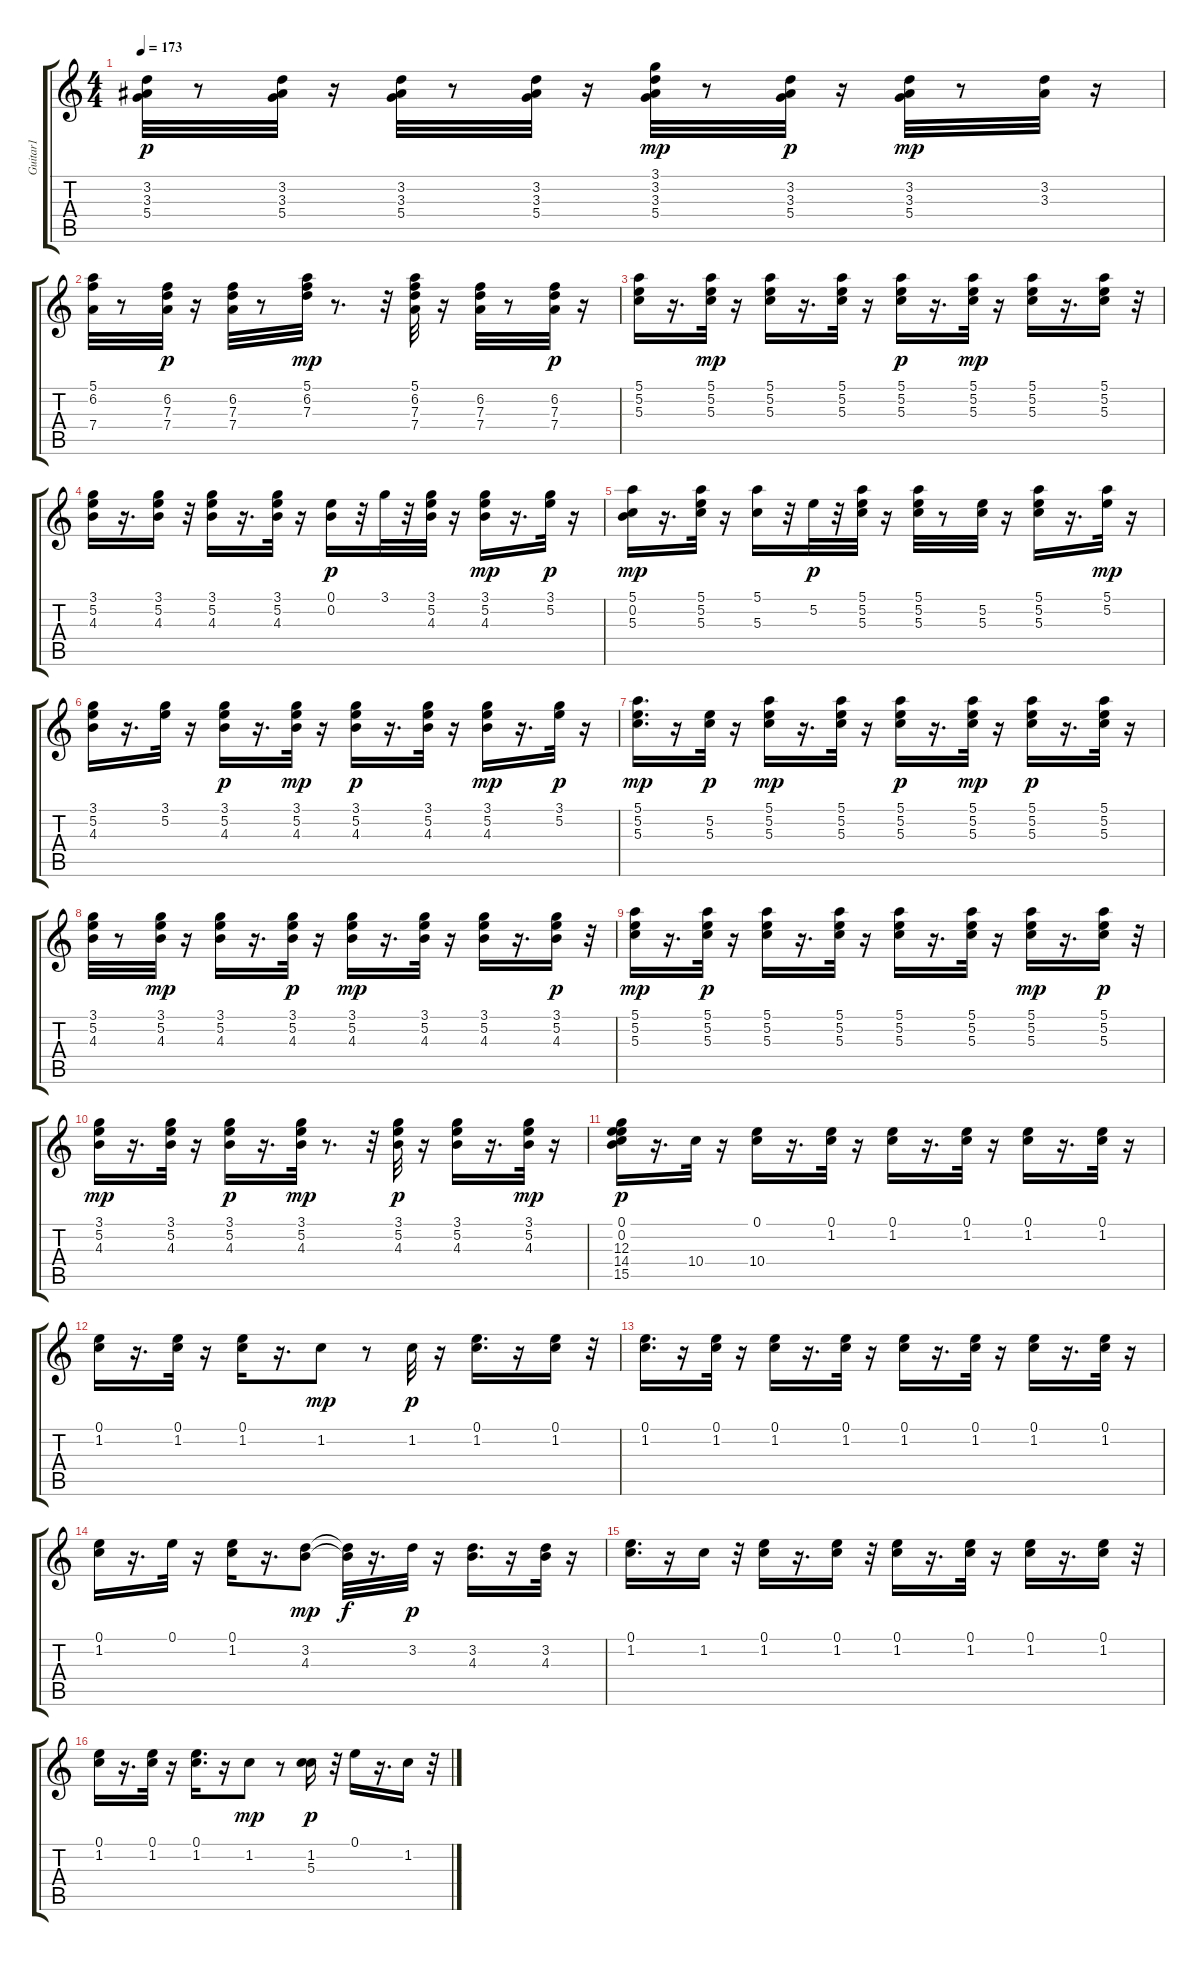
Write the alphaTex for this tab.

\track ("Guitar1" "Guitar1") {instrument electricguitarclean}
\staff {score tabs}
\tuning (E4 B3 G3 D3 A2 E2) {hide}
\ts (4 4)
\tempo 173
\clef g2
\ks c
(3.2 3.3 5.4).32{dy p} r.8 (3.2 3.3 5.4).32 r.16 (3.2 3.3 5.4).32 r.8 (3.2 3.3 5.4).32 r.16 (3.1 3.2 3.3 5.4).32{dy mp} r.8 (3.2 3.3 5.4).32{dy p} r.16 (3.2 3.3 5.4).32{dy mp} r.8 (3.2 3.3).32 r.16 |
(5.1 6.2 7.4).32 r.8 (6.2 7.3 7.4).32{dy p} r.16 (6.2 7.3 7.4).32 r.8 (5.1 6.2 7.3).32{dy mp} r.8{d} r.32 (5.1 6.2 7.3 7.4).32 r.16 (6.2 7.3 7.4).32 r.8 (6.2 7.3 7.4).32{dy p} r.16 |
(5.1 5.2 5.3).16 r.16{d} (5.1 5.2 5.3).32{dy mp} r.16 (5.1 5.2 5.3).16 r.16{d} (5.1 5.2 5.3).32 r.16 (5.1 5.2 5.3).16{dy p} r.16{d} (5.1 5.2 5.3).32{dy mp} r.16 (5.1 5.2 5.3).16 r.16{d} (5.1 5.2 5.3).16 r.32 |
(3.1 5.2 4.3).16 r.16{d} (3.1 5.2 4.3).16 r.32 (3.1 5.2 4.3).16 r.16{d} (3.1 5.2 4.3).32 r.16 (0.1 0.2).16{dy p} r.32 3.1.32 r.32 (3.1 5.2 4.3).32 r.16 (3.1 5.2 4.3).16{dy mp} r.16{d} (3.1 5.2).32{dy p} r.16 |
(5.1 0.2 5.3).16{dy mp} r.16{d} (5.1 5.2 5.3).32 r.16 (5.1 5.3).16 r.32 5.2.32{dy p} r.32 (5.1 5.2 5.3).32 r.16 (5.1 5.2 5.3).32 r.8 (5.2 5.3).32 r.16 (5.1 5.2 5.3).16 r.16{d} (5.1 5.2).32{dy mp} r.16 |
(3.1 5.2 4.3).16 r.16{d} (3.1 5.2).32 r.16 (3.1 5.2 4.3).16{dy p} r.16{d} (3.1 5.2 4.3).32{dy mp} r.16 (3.1 5.2 4.3).16{dy p} r.16{d} (3.1 5.2 4.3).32 r.16 (3.1 5.2 4.3).16{dy mp} r.16{d} (3.1 5.2).32{dy p} r.16 |
(5.1 5.2 5.3).16{d dy mp} r.16 (5.2 5.3).32{dy p} r.16 (5.1 5.2 5.3).16{dy mp} r.16{d} (5.1 5.2 5.3).32 r.16 (5.1 5.2 5.3).16{dy p} r.16{d} (5.1 5.2 5.3).32{dy mp} r.16 (5.1 5.2 5.3).16{dy p} r.16{d} (5.1 5.2 5.3).32 r.16 |
(3.1 5.2 4.3).32 r.8 (3.1 5.2 4.3).32{dy mp} r.16 (3.1 5.2 4.3).16 r.16{d} (3.1 5.2 4.3).32{dy p} r.16 (3.1 5.2 4.3).16{dy mp} r.16{d} (3.1 5.2 4.3).32 r.16 (3.1 5.2 4.3).16 r.16{d} (3.1 5.2 4.3).16{dy p} r.32 |
(5.1 5.2 5.3).16{dy mp} r.16{d} (5.1 5.2 5.3).32{dy p} r.16 (5.1 5.2 5.3).16 r.16{d} (5.1 5.2 5.3).32 r.16 (5.1 5.2 5.3).16 r.16{d} (5.1 5.2 5.3).32 r.16 (5.1 5.2 5.3).16{dy mp} r.16{d} (5.1 5.2 5.3).16{dy p} r.32 |
(3.1 5.2 4.3).16{dy mp} r.16{d} (3.1 5.2 4.3).32 r.16 (3.1 5.2 4.3).16{dy p} r.16{d} (3.1 5.2 4.3).32{dy mp} r.8{d} r.32 (3.1 5.2 4.3).32{dy p} r.16 (3.1 5.2 4.3).16 r.16{d} (3.1 5.2 4.3).32{dy mp} r.16 |
(0.1 0.2 12.3 14.4 15.5).16{dy p} r.16{d} 10.4.32 r.16 (0.1 10.4).16 r.16{d} (0.1 1.2).32 r.16 (0.1 1.2).16 r.16{d} (0.1 1.2).32 r.16 (0.1 1.2).16 r.16{d} (0.1 1.2).32 r.16 |
(0.1 1.2).16 r.16{d} (0.1 1.2).32 r.16 (0.1 1.2).16 r.16{d} 1.2.8{dy mp} r.8 1.2.32{dy p} r.16 (0.1 1.2).16{d} r.16 (0.1 1.2).16 r.32 |
(0.1 1.2).16{d} r.16 (0.1 1.2).32 r.16 (0.1 1.2).16 r.16{d} (0.1 1.2).32 r.16 (0.1 1.2).16 r.16{d} (0.1 1.2).32 r.16 (0.1 1.2).16 r.16{d} (0.1 1.2).32 r.16 |
(0.1 1.2).16 r.16{d} 0.1.32 r.16 (0.1 1.2).16 r.16{d} (3.2 4.3).8{dy mp} (3.2{t} 4.3{t}).32{dy f} r.16{d} 3.2.32{dy p} r.16 (3.2 4.3).16{d} r.16 (3.2 4.3).32 r.16 |
(0.1 1.2).16{d} r.16 1.2.16 r.32 (0.1 1.2).16 r.16{d} (0.1 1.2).16 r.32 (0.1 1.2).16 r.16{d} (0.1 1.2).32 r.16 (0.1 1.2).16 r.16{d} (0.1 1.2).16 r.32 |
(0.1 1.2).16 r.16{d} (0.1 1.2).32 r.16 (0.1 1.2).16{d} r.16 1.2.8{dy mp} r.8 (1.2 5.3).16{dy p} r.32 0.1.16 r.16{d} 1.2.16 r.32
